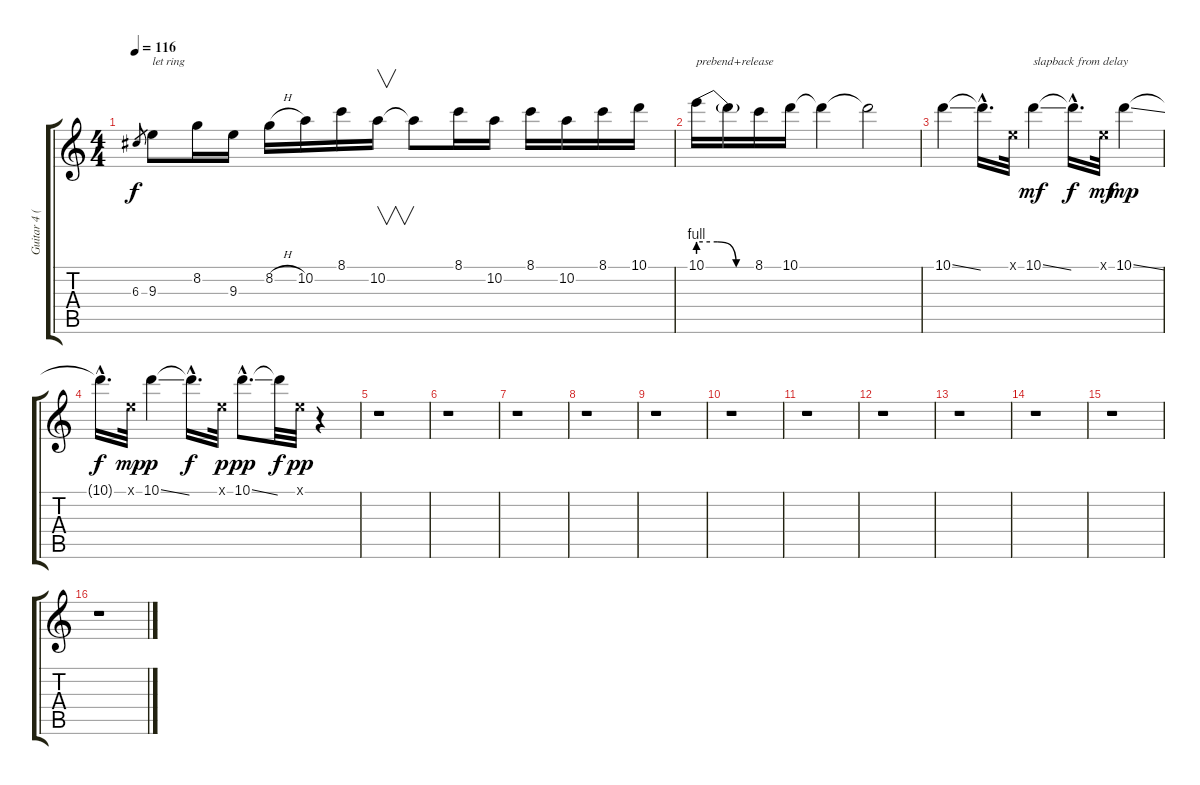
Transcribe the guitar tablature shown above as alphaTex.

\track ("Guitar 4 (solo)" "Guitar 4 (") {instrument distortionguitar}
\staff {score tabs}
\tuning (E4 B3 G3 D3 A2 E2) {hide}
\ts (4 4)
\tempo 116
\clef g2
\ks c
6.3.8{gr dy f} 9.3.8{txt "let ring"} 8.2.16 9.3.16 8.2{h}.16 10.2.16 8.1.16 10.2.16{v} 10.2{t}.8 8.1.16 10.2.16 8.1.16 10.2.16 8.1.16 10.1.16 |
10.1{be (custom 0 4 20 4 40 0 60 0)}.16{txt "prebend+release"} 10.1{t}.16 8.1.16 10.1.16 10.1{t}.4 10.1{t}.2 |
10.1{ss}.4 10.1{hac t}.16{d} 0.1{x}.32 10.1{ss}.4{txt "slapback from delay" dy mf} 10.1{hac t}.16{d dy f} 0.1{x}.32{dy mf} 10.1{ss}.4{dy mp} |
10.1{hac t}.16{d dy f} 0.1{x}.32{dy mp} 10.1{ss}.4{dy p} 10.1{hac t}.16{d dy f} 0.1{x}.32{dy p} 10.1{ss hac}.8{d dy pp} 10.1{t}.32{dy f} 0.1{x}.32{dy pp} r.4 |
r.1 |
r.1 |
r.1 |
r.1 |
r.1 |
r.1 |
r.1 |
r.1 |
r.1 |
r.1 |
r.1 |
r.1
